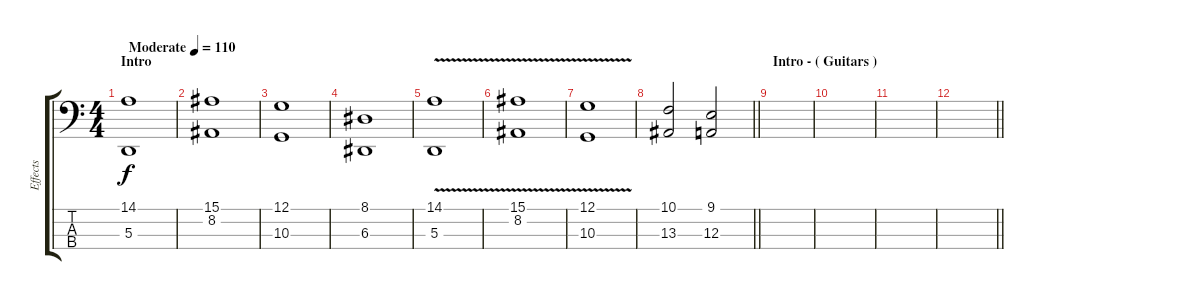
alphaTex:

\track ("Effects" "Effects") {instrument applause}
\staff {score tabs}
\tuning (G2 D2 A1 D1) {hide}
\ts (4 4)
\section ("" "Intro ")
\tempo (110 "Moderate")
\clef f4
\ks c
(14.1 5.3).1{dy f volume 14 instrument stringensemble2} |
(15.1 8.2).1 |
(12.1 10.3).1 |
(8.1 6.3).1 |
(14.1{v} 5.3).1{volume 14 instrument stringensemble2} |
(15.1{v} 8.2).1 |
(12.1{v} 10.3).1 |
\barLineRight lightlight
(10.1 13.3).2 (9.1 12.3).2 |
\section ("" "Intro - ( Guitars ) ")
|
|
|
\barLineRight lightlight
